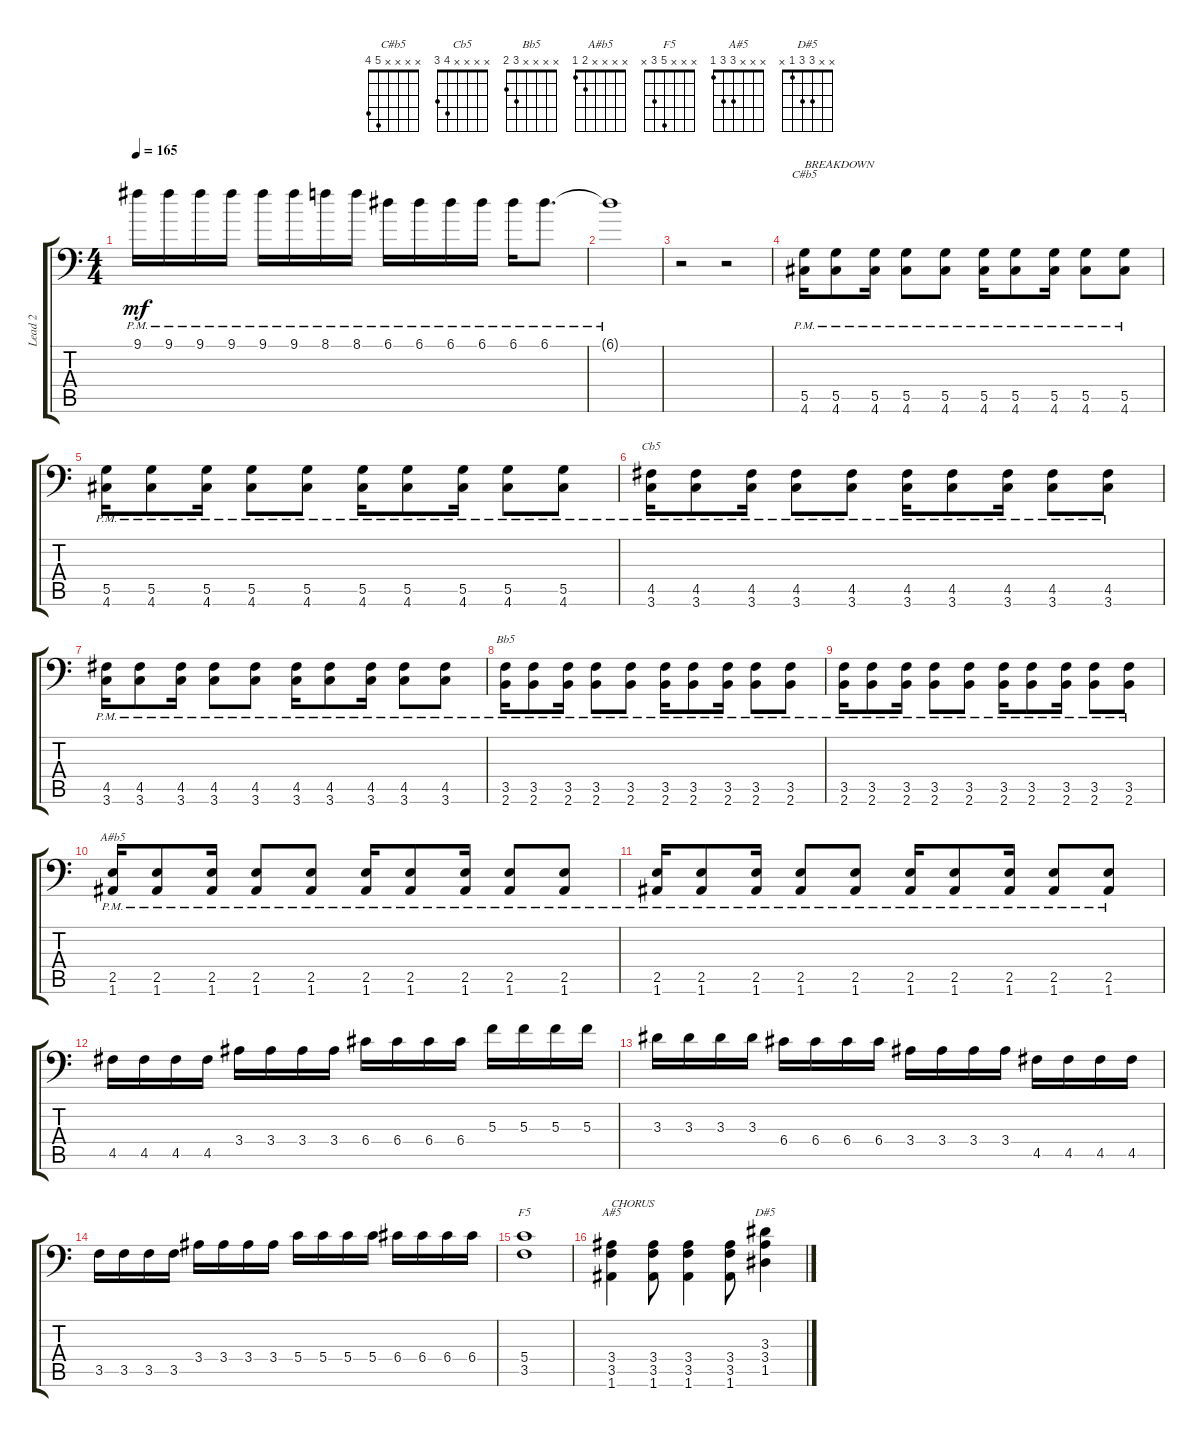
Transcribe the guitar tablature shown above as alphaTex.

\track ("Lead 2" "Lead 2") {instrument overdrivenguitar}
\staff {score tabs}
\tuning (A3 F3 C3 G2 D2 A1) {hide}
\chord ("C#b5" x x x x 5 4)
\chord ("Cb5" x x x x 4 3)
\chord ("Bb5" x x x x 3 2)
\chord ("A#b5" x x x x 2 1)
\chord ("F5" x x x 5 3 x)
\chord ("A#5" x x x 3 3 1)
\chord ("D#5" x x 3 3 1 x)
\ts (4 4)
\tempo 165
\clef f4
\ks c
9.1{pm}.16{dy mf} 9.1{pm}.16 9.1{pm}.16 9.1{pm}.16 9.1{pm}.16 9.1{pm}.16 8.1{pm}.16 8.1{pm}.16 6.1{pm}.16 6.1{pm}.16 6.1{pm}.16 6.1{pm}.16 6.1{pm}.16 6.1{pm}.8{d} |
6.1{pm t}.1 |
r.2 r.2 |
(5.5{pm} 4.6{pm}).16{ch "C#b5" txt "BREAKDOWN"} (5.5{pm} 4.6{pm}).8 (5.5{pm} 4.6{pm}).16 (5.5{pm} 4.6{pm}).8 (5.5{pm} 4.6{pm}).8 (5.5{pm} 4.6{pm}).16 (5.5{pm} 4.6{pm}).8 (5.5{pm} 4.6{pm}).16 (5.5{pm} 4.6{pm}).8 (5.5{pm} 4.6{pm}).8 |
(5.5{pm} 4.6{pm}).16 (5.5{pm} 4.6{pm}).8 (5.5{pm} 4.6{pm}).16 (5.5{pm} 4.6{pm}).8 (5.5{pm} 4.6{pm}).8 (5.5{pm} 4.6{pm}).16 (5.5{pm} 4.6{pm}).8 (5.5{pm} 4.6{pm}).16 (5.5{pm} 4.6{pm}).8 (5.5{pm} 4.6{pm}).8 |
(4.5{pm} 3.6{pm}).16{ch "Cb5"} (4.5{pm} 3.6{pm}).8 (4.5{pm} 3.6{pm}).16 (4.5{pm} 3.6{pm}).8 (4.5{pm} 3.6{pm}).8 (4.5{pm} 3.6{pm}).16 (4.5{pm} 3.6{pm}).8 (4.5{pm} 3.6{pm}).16 (4.5{pm} 3.6{pm}).8 (4.5{pm} 3.6{pm}).8 |
(4.5{pm} 3.6{pm}).16 (4.5{pm} 3.6{pm}).8 (4.5{pm} 3.6{pm}).16 (4.5{pm} 3.6{pm}).8 (4.5{pm} 3.6{pm}).8 (4.5{pm} 3.6{pm}).16 (4.5{pm} 3.6{pm}).8 (4.5{pm} 3.6{pm}).16 (4.5{pm} 3.6{pm}).8 (4.5{pm} 3.6{pm}).8 |
(3.5{pm} 2.6{pm}).16{ch "Bb5"} (3.5{pm} 2.6{pm}).8 (3.5{pm} 2.6{pm}).16 (3.5{pm} 2.6{pm}).8 (3.5{pm} 2.6{pm}).8 (3.5{pm} 2.6{pm}).16 (3.5{pm} 2.6{pm}).8 (3.5{pm} 2.6{pm}).16 (3.5{pm} 2.6{pm}).8 (3.5{pm} 2.6{pm}).8 |
(3.5{pm} 2.6{pm}).16 (3.5{pm} 2.6{pm}).8 (3.5{pm} 2.6{pm}).16 (3.5{pm} 2.6{pm}).8 (3.5{pm} 2.6{pm}).8 (3.5{pm} 2.6{pm}).16 (3.5{pm} 2.6{pm}).8 (3.5{pm} 2.6{pm}).16 (3.5{pm} 2.6{pm}).8 (3.5{pm} 2.6{pm}).8 |
(2.5{pm} 1.6{pm}).16{ch "A#b5"} (2.5{pm} 1.6{pm}).8 (2.5{pm} 1.6{pm}).16 (2.5{pm} 1.6{pm}).8 (2.5{pm} 1.6{pm}).8 (2.5{pm} 1.6{pm}).16 (2.5{pm} 1.6{pm}).8 (2.5{pm} 1.6{pm}).16 (2.5{pm} 1.6{pm}).8 (2.5{pm} 1.6{pm}).8 |
(2.5{pm} 1.6{pm}).16 (2.5{pm} 1.6{pm}).8 (2.5{pm} 1.6{pm}).16 (2.5{pm} 1.6{pm}).8 (2.5{pm} 1.6{pm}).8 (2.5{pm} 1.6{pm}).16 (2.5{pm} 1.6{pm}).8 (2.5{pm} 1.6{pm}).16 (2.5{pm} 1.6{pm}).8 (2.5{pm} 1.6{pm}).8 |
4.5.16 4.5.16 4.5.16 4.5.16 3.4.16 3.4.16 3.4.16 3.4.16 6.4.16 6.4.16 6.4.16 6.4.16 5.3.16 5.3.16 5.3.16 5.3.16 |
3.3.16 3.3.16 3.3.16 3.3.16 6.4.16 6.4.16 6.4.16 6.4.16 3.4.16 3.4.16 3.4.16 3.4.16 4.5.16 4.5.16 4.5.16 4.5.16 |
3.5.16 3.5.16 3.5.16 3.5.16 3.4.16 3.4.16 3.4.16 3.4.16 5.4.16 5.4.16 5.4.16 5.4.16 6.4.16 6.4.16 6.4.16 6.4.16 |
(5.4 3.5).1{ch "F5"} |
(3.4 3.5 1.6).4{ch "A#5" txt "CHORUS"} (3.4 3.5 1.6).8 (3.4 3.5 1.6).4 (3.4 3.5 1.6).8 (3.3 3.4 1.5).4{ch "D#5"}
